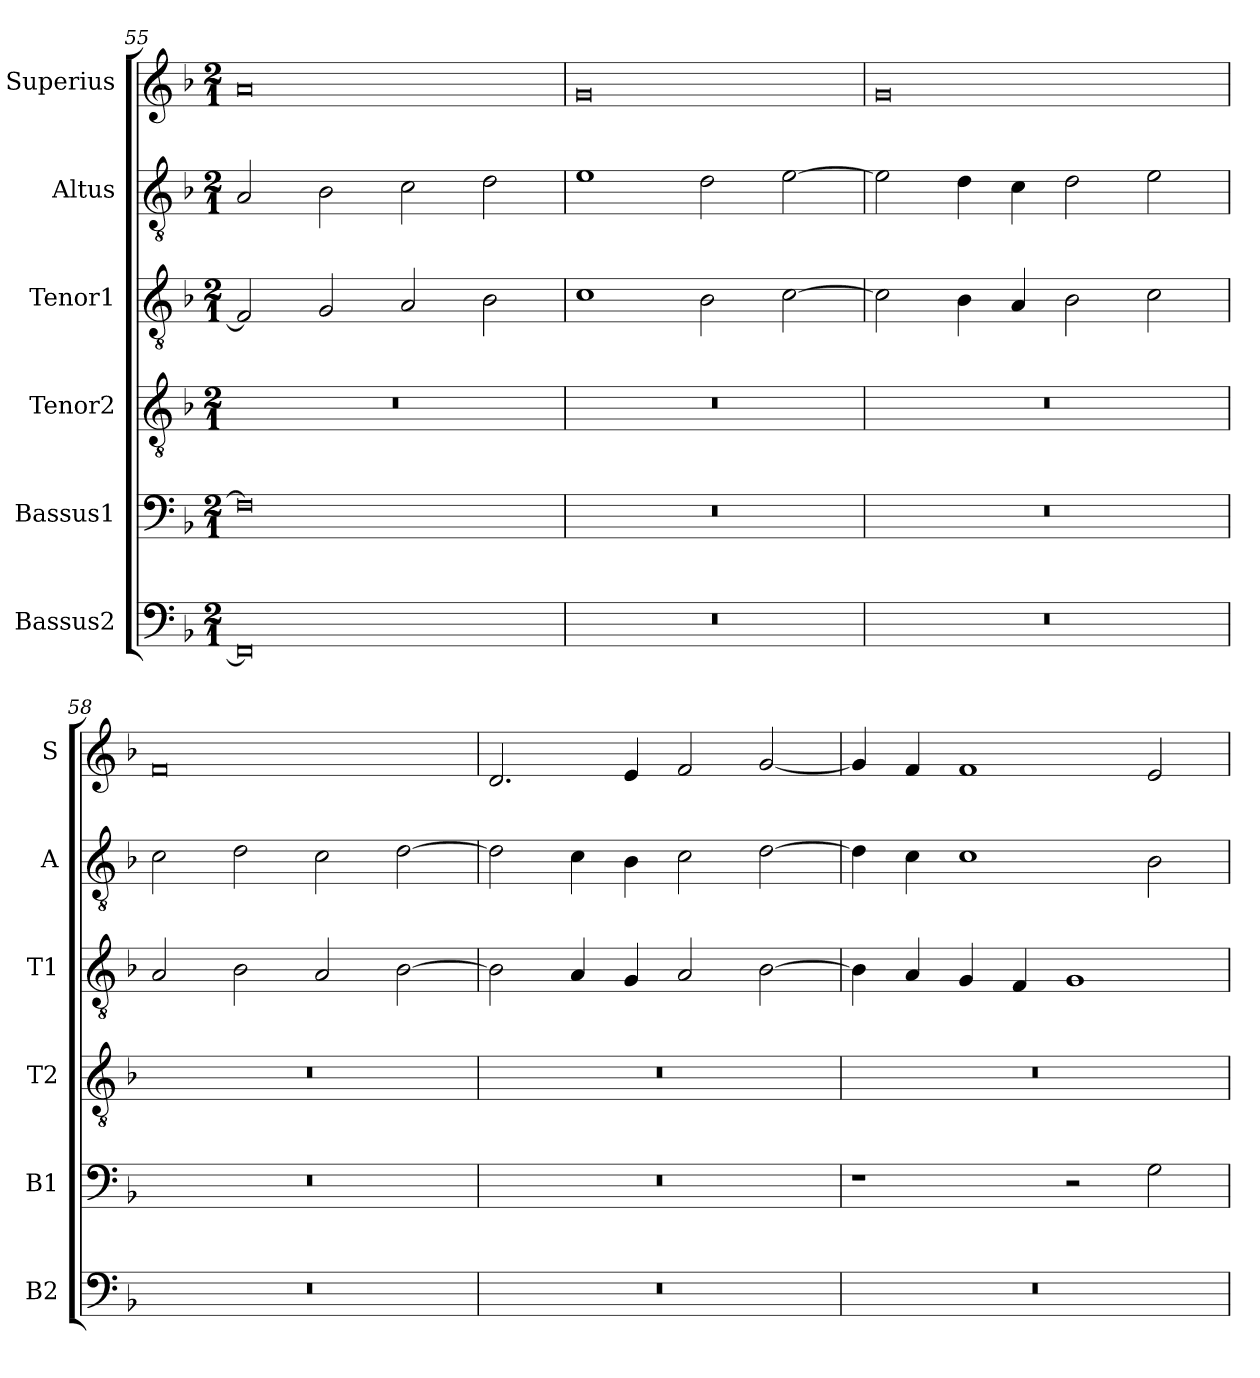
**kern	**kern	**kern	**kern	**kern	**kern
*part6	*part5	*part4	*part3	*part2	*part1
*staff6	*staff5	*staff4	*staff3	*staff2	*staff1
*I"Bassus2	*I"Bassus1	*I"Tenor2	*I"Tenor1	*I"Altus	*I"Superius
*I'B2	*I'B1	*I'T2	*I'T1	*I'A	*I'S
*clefF4	*clefF4	*clefGv2	*clefGv2	*clefGv2	*clefG2
*k[b-]	*k[b-]	*k[b-]	*k[b-]	*k[b-]	*k[b-]
*M2/1	*M2/1	*M2/1	*M2/1	*M2/1	*M2/1
=55	=55	=55	=55	=55	=55
0FF]	0F]	0r	2F/]	2A/	0a
.	.	.	2G/	2B-\	.
.	.	.	2A/	2c\	.
.	.	.	2B-\	2d\	.
=56	=56	=56	=56	=56	=56
0r	0r	0r	1c	1e	0g
.	.	.	2B-\	2d\	.
.	.	.	[2c\	[2e\	.
=57	=57	=57	=57	=57	=57
0r	0r	0r	2c\]	2e\]	0g
.	.	.	4B-\	4d\	.
.	.	.	4A/	4c\	.
.	.	.	2B-\	2d\	.
.	.	.	2c\	2e\	.
=58	=58	=58	=58	=58	=58
0r	0r	0r	2A/	2c\	0f
.	.	.	2B-\	2d\	.
.	.	.	2A/	2c\	.
.	.	.	[2B-\	[2d\	.
=59	=59	=59	=59	=59	=59
0r	0r	0r	2B-\]	2d\]	2.d/
.	.	.	4A/	4c\	.
.	.	.	4G/	4B-\	4e/
.	.	.	2A/	2c\	2f/
.	.	.	[2B-\	[2d\	[2g/
=60	=60	=60	=60	=60	=60
0r	1r	0r	4B-\]	4d\]	4g/]
.	.	.	4A/	4c\	4f/
.	.	.	4G/	1c	1f
.	.	.	4F/	.	.
.	2r	.	1G	.	.
.	2G\	.	.	2B-\	2e/
=	=	=	=	=	=
*-	*-	*-	*-	*-	*-
